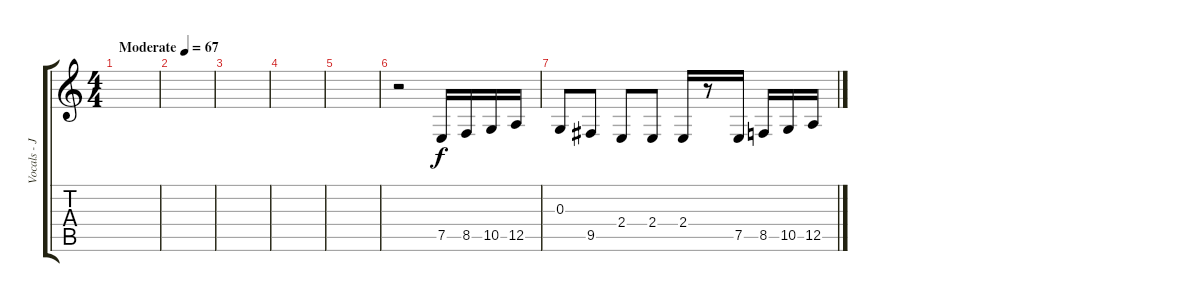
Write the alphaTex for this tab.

\track ("Vocals - Joe Elliott" "Vocals - J") {solo instrument synthvoice}
\staff {score tabs}
\tuning (E4 B3 G3 D3 A2 E2) {hide}
\ts (4 4)
\tempo (67 "Moderate")
\clef g2
\ks c
|
|
|
|
|
r.2 7.5.16 8.5.16 10.5.16 12.5.16 |
0.3.8 9.5.8 2.4.8 2.4.8 2.4.16 r.8 7.5.16 8.5.16 10.5.16 12.5.16
